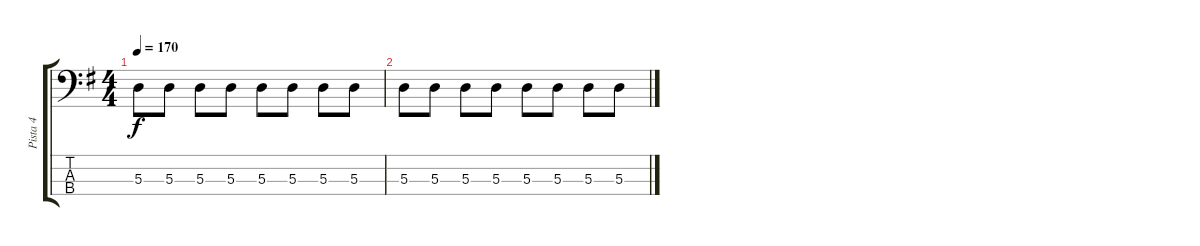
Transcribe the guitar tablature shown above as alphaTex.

\track ("Pista 4" "Pista 4") {instrument electricbasspick}
\staff {score tabs}
\tuning (G2 D2 A1 E1) {hide}
\ts (4 4)
\tempo 170
\clef f4
\ks g
5.3.8{dy f} 5.3.8 5.3.8 5.3.8 5.3.8 5.3.8 5.3.8 5.3.8 |
5.3.8 5.3.8 5.3.8 5.3.8 5.3.8 5.3.8 5.3.8 5.3.8
